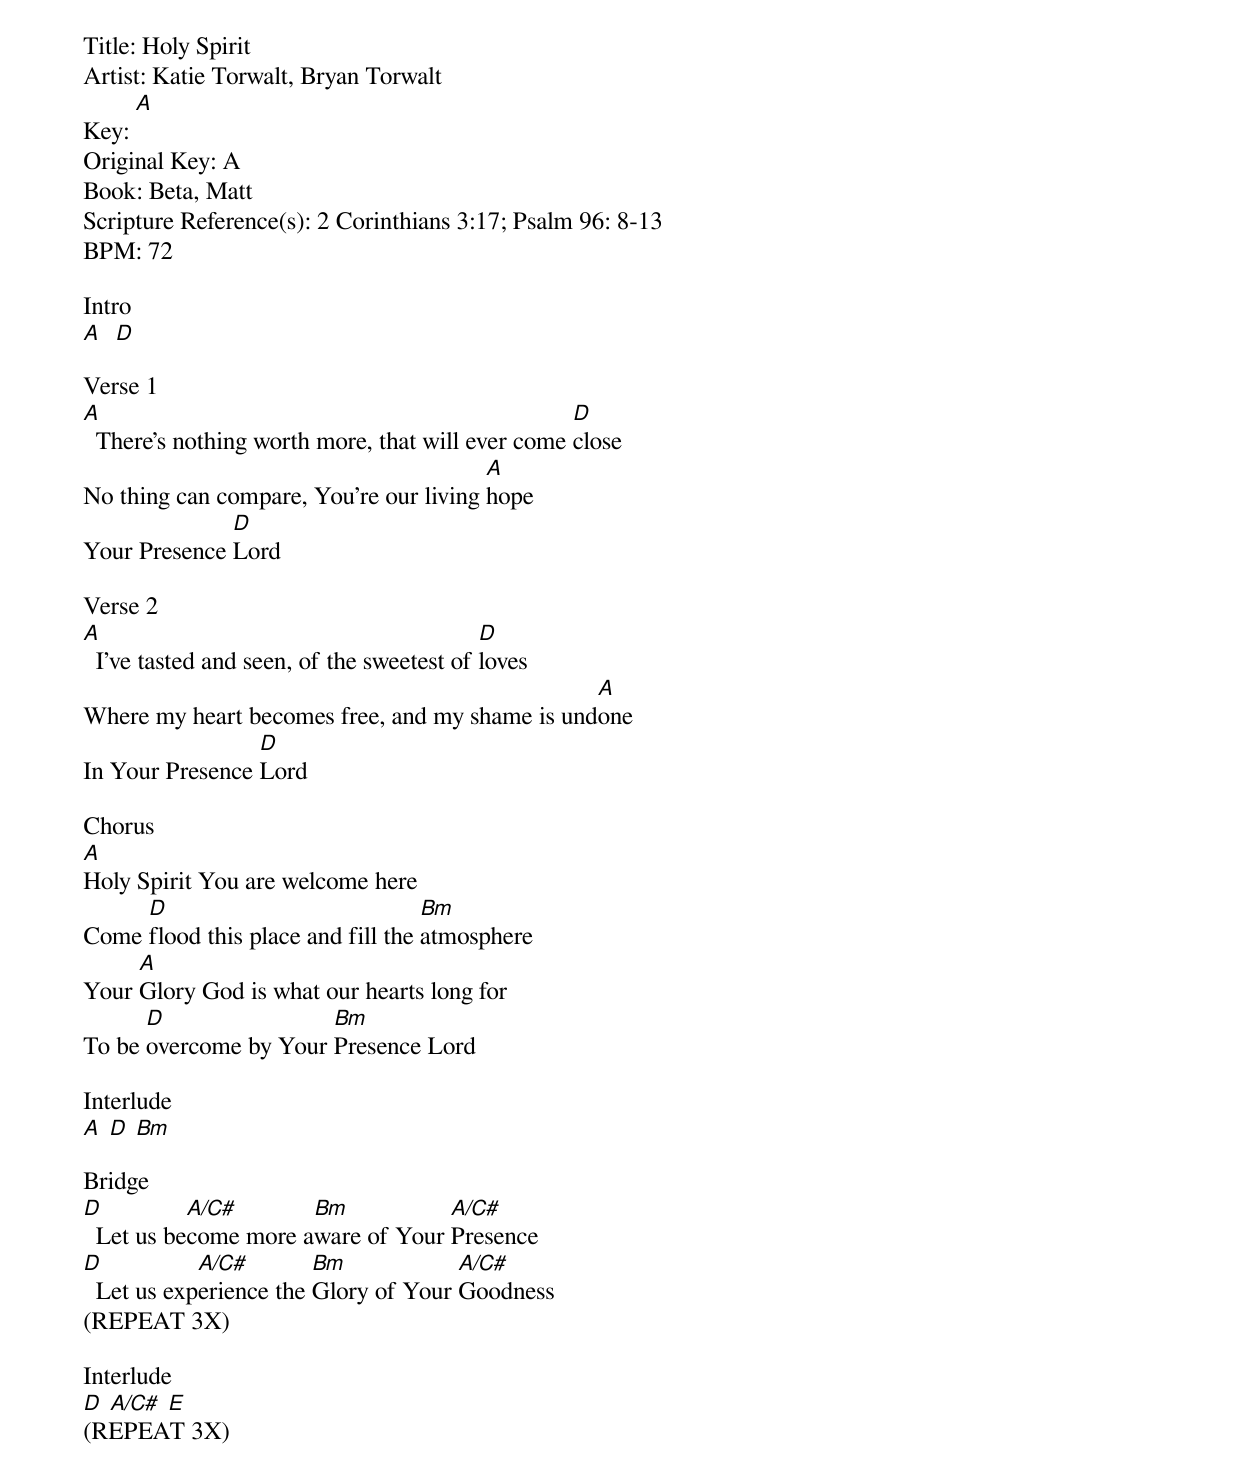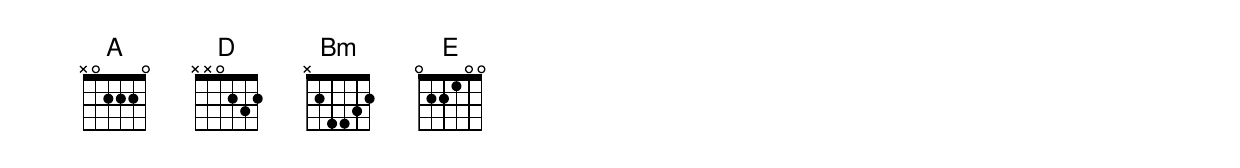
Title: Holy Spirit
Artist: Katie Torwalt, Bryan Torwalt
Key: [A]
Original Key: A
Book: Beta, Matt
Scripture Reference(s): 2 Corinthians 3:17; Psalm 96: 8-13
BPM: 72

Intro
[A]  [D]

Verse 1
[A]  There's nothing worth more, that will ever come [D]close
No thing can compare, You're our living [A]hope
Your Presence [D]Lord

Verse 2
[A]  I've tasted and seen, of the sweetest of [D]loves
Where my heart becomes free, and my shame is und[A]one
In Your Presence [D]Lord

Chorus
[A]Holy Spirit You are welcome here
Come [D]flood this place and fill the [Bm]atmosphere
Your [A]Glory God is what our hearts long for
To be [D]overcome by Your [Bm]Presence Lord

Interlude
[A] [D] [Bm]

Bridge
[D]  Let us be[A/C#]come more a[Bm]ware of Your [A/C#]Presence
[D]  Let us exp[A/C#]erience the [Bm]Glory of Your [A/C#]Goodness
(REPEAT 3X)

Interlude
[D] [A/C#] [E]
(REPEAT 3X)
